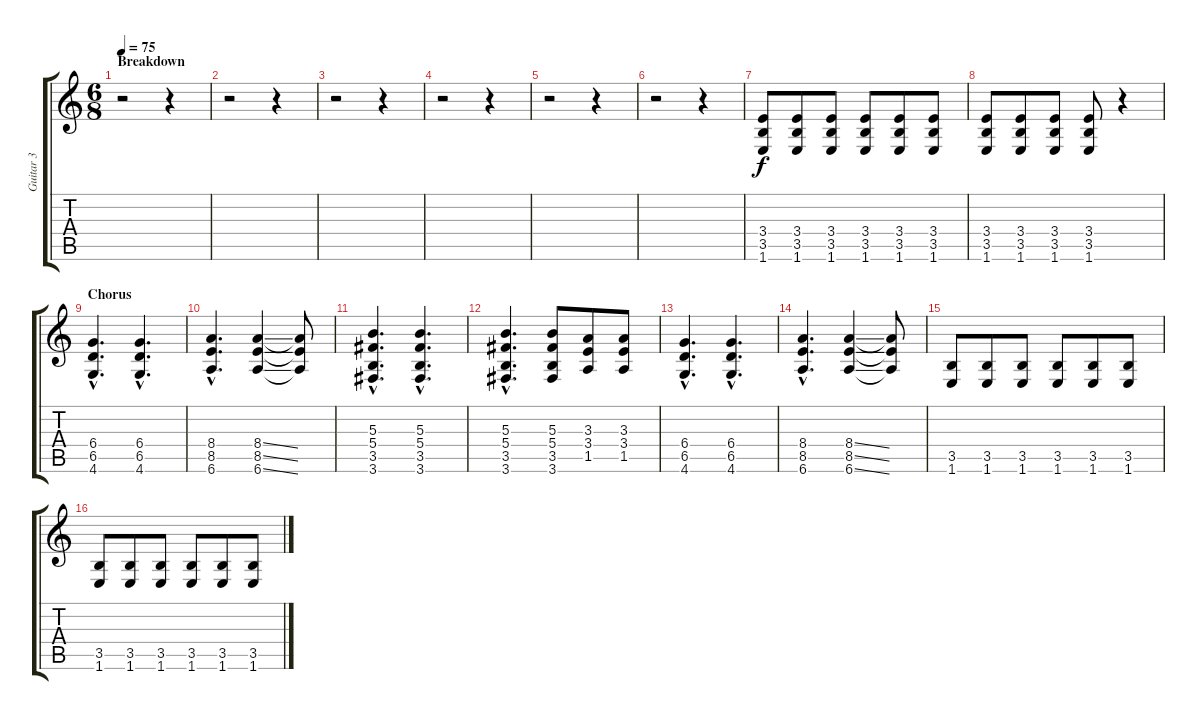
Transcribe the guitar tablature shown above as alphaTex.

\track ("Guitar 3" "Guitar 3") {instrument distortionguitar}
\staff {score tabs}
\tuning (Eb4 Bb3 Gb3 Db3 Ab2 Eb2) {hide}
\ts (6 8)
\section ("" "Breakdown")
\tempo 75
\clef g2
\ks c
r.2{dy f} r.4 |
r.2 r.4 |
r.2 r.4 |
r.2 r.4 |
r.2 r.4 |
r.2 r.4 |
(3.4 3.5 1.6).8 (3.4 3.5 1.6).8 (3.4 3.5 1.6).8 (3.4 3.5 1.6).8 (3.4 3.5 1.6).8 (3.4 3.5 1.6).8 |
(3.4 3.5 1.6).8 (3.4 3.5 1.6).8 (3.4 3.5 1.6).8 (3.4 3.5 1.6).8 r.4 |
\section ("" "Chorus")
(6.4{hac} 6.5{hac} 4.6{hac}).4{d} (6.4{hac} 6.5{hac} 4.6{hac}).4{d} |
(8.4{hac} 8.5{hac} 6.6{hac}).4{d} (8.4{ss} 8.5{ss} 6.6{ss}).4 (8.4{t} 8.5{t} 6.6{t}).8 |
(5.3{hac} 5.4{hac} 3.5{hac} 3.6{hac}).4{d} (5.3{hac} 5.4{hac} 3.5{hac} 3.6{hac}).4{d} |
(5.3{hac} 5.4{hac} 3.5{hac} 3.6{hac}).4{d} (5.3 5.4 3.5 3.6).8 (3.3 3.4 1.5).8 (3.3 3.4 1.5).8 |
(6.4{hac} 6.5{hac} 4.6{hac}).4{d} (6.4{hac} 6.5{hac} 4.6{hac}).4{d} |
(8.4{hac} 8.5{hac} 6.6{hac}).4{d} (8.4{ss} 8.5{ss} 6.6{ss}).4 (8.4{t} 8.5{t} 6.6{t}).8 |
(3.5 1.6).8 (3.5 1.6).8 (3.5 1.6).8 (3.5 1.6).8 (3.5 1.6).8 (3.5 1.6).8 |
(3.5 1.6).8 (3.5 1.6).8 (3.5 1.6).8 (3.5 1.6).8 (3.5 1.6).8 (3.5 1.6).8
